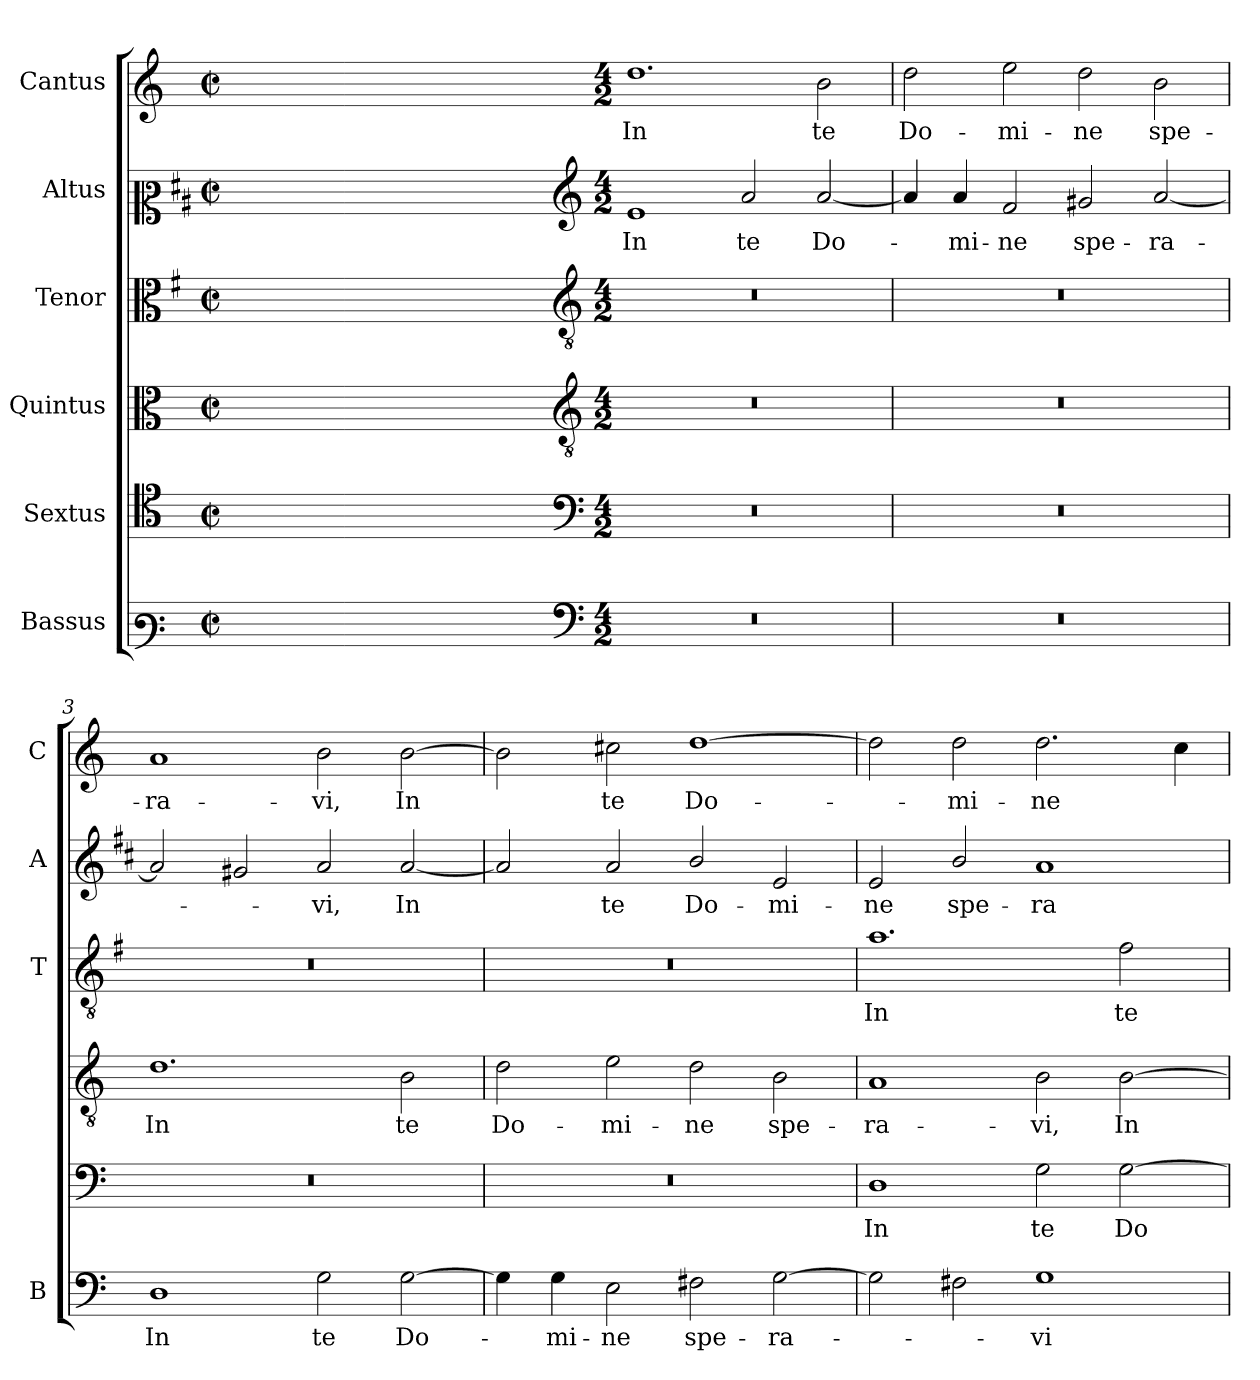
**kern	**text	**kern	**text	**kern	**text	**kern	**text	**kern	**text	**kern	**text
*part6	*part6	*part5	*part5	*part4	*part4	*part3	*part3	*part2	*part2	*part1	*part1
*staff6	*staff6	*staff5	*staff5	*staff4	*staff4	*staff3	*staff3	*staff2	*staff2	*staff1	*staff1
*I"Bassus	*	*I"Sextus	*	*I"Quintus	*	*I"Tenor	*	*I"Altus	*	*I"Cantus	*
*I'B	*	*	*	*	*	*I'T	*	*I'A	*	*I'C	*
*clefF3	*	*clefC4	*	*clefC3	*	*clefC3	*	*clefC2	*	*clefG2	*
*	*	*	*	*	*	*ITrd4c7	*	*ITrd1c2	*	*	*
*k[]	*	*k[]	*	*k[]	*	*k[]	*	*k[]	*	*k[]	*
*C:	*	*C:	*	*C:	*	*C:	*	*C:	*	*C:	*
*M2/2	*	*M2/2	*	*M2/2	*	*M2/2	*	*M2/2	*	*M2/2	*
*met(c|)	*	*met(c|)	*	*met(c|)	*	*met(c|)	*	*met(c|)	*	*met(c|)	*
=	=	=	=	=	=	=	=	=	=	=	=
1ryy	.	1ryy	.	1ryy	.	1ryy	.	1ryy	.	1ryy	.
=1X-	=1X-	=1X-	=1X-	=1X-	=1X-	=1X-	=1X-	=1X-	=1X-	=1X-	=1X-
4ryy	.	4ryy	.	4ryy	.	4ryy	.	4ryy	.	4ryy	.
4ryy	.	4ryy	.	4ryy	.	4ryy	.	4ryy	.	4ryy	.
4ryy	.	4ryy	.	4ryy	.	4ryy	.	4ryy	.	4ryy	.
4ryy	.	4ryy	.	4ryy	.	4ryy	.	4ryy	.	4ryy	.
=1-	=1-	=1-	=1-	=1-	=1-	=1-	=1-	=1-	=1-	=1-	=1-
*clefF4	*	*clefF4	*	*clefGv2	*	*clefGv2	*	*clefG2	*	*	*
*M4/2	*	*M4/2	*	*M4/2	*	*M4/2	*	*M4/2	*	*M4/2	*
!	!	!	!	!	!	!	!	!	!LO:LY:b	!	!LO:LY:b
0r	.	0r	.	0r	.	0r	.	1d	In	1.dd	In
!	!	!	!	!	!	!	!	!	!LO:LY:b	!	!
.	.	.	.	.	.	.	.	2g/	te	.	.
!	!	!	!	!	!	!	!	!	!LO:LY:b	!	!LO:LY:b
.	.	.	.	.	.	.	.	[2g/	Do-	2b\	te
=2	=2	=2	=2	=2	=2	=2	=2	=2	=2	=2	=2
!	!	!	!	!	!	!	!	!	!	!	!LO:LY:b
0r	.	0r	.	0r	.	0r	.	4g/]	.	2dd\	Do-
!	!	!	!	!	!	!	!	!	!LO:LY:b	!	!
.	.	.	.	.	.	.	.	4g/	-mi-	.	.
!	!	!	!	!	!	!	!	!	!LO:LY:b	!	!LO:LY:b
.	.	.	.	.	.	.	.	2e/	-ne	2ee\	-mi-
!	!	!	!	!	!	!	!	!	!LO:LY:b	!	!LO:LY:b
.	.	.	.	.	.	.	.	2f#X/	spe-	2dd\	-ne
!	!	!	!	!	!	!	!	!	!LO:LY:b	!	!LO:LY:b
.	.	.	.	.	.	.	.	[2g/	-ra-	2b\	spe-
=3	=3	=3	=3	=3	=3	=3	=3	=3	=3	=3	=3
!	!LO:LY:b	!	!	!	!LO:LY:b	!	!	!	!	!	!LO:LY:b
1D	In	0r	.	1.d	In	0r	.	2g/]	.	1a	-ra-
.	.	.	.	.	.	.	.	2f#X/	.	.	.
!	!LO:LY:b	!	!	!	!	!	!	!	!LO:LY:b	!	!LO:LY:b
2G\	te	.	.	.	.	.	.	2g/	-vi,	2b\	-vi,
!	!LO:LY:b	!	!	!	!LO:LY:b	!	!	!	!LO:LY:b	!	!LO:LY:b
[2G\	Do-	.	.	2B\	te	.	.	[2g/	In	[2b\	In
=4	=4	=4	=4	=4	=4	=4	=4	=4	=4	=4	=4
!	!	!	!	!	!LO:LY:b	!	!	!	!	!	!
4G\]	.	0r	.	2d\	Do-	0r	.	2g/]	.	2b\]	.
!	!LO:LY:b	!	!	!	!	!	!	!	!	!	!
4G\	-mi-	.	.	.	.	.	.	.	.	.	.
!	!LO:LY:b	!	!	!	!LO:LY:b	!	!	!	!LO:LY:b	!	!LO:LY:b
2E\	-ne	.	.	2e\	-mi-	.	.	2g/	te	2cc#X\	te
!	!LO:LY:b	!	!	!	!LO:LY:b	!	!	!	!LO:LY:b	!	!LO:LY:b
2F#X\	spe-	.	.	2d\	-ne	.	.	2a/	Do-	[1dd	Do-
!	!LO:LY:b	!	!	!	!LO:LY:b	!	!	!	!LO:LY:b	!	!
[2G\	-ra-	.	.	2B\	spe-	.	.	2d/	-mi-	.	.
=5	=5	=5	=5	=5	=5	=5	=5	=5	=5	=5	=5
!	!	!	!LO:LY:b	!	!LO:LY:b	!	!LO:LY:b	!	!LO:LY:b	!	!
2G\]	.	1D	In	1A	-ra-	1.d	In	2d/	-ne	2dd\]	.
!	!	!	!	!	!	!	!	!	!LO:LY:b	!	!LO:LY:b
2F#X\	.	.	.	.	.	.	.	2a/	spe-	2dd\	-mi-
!	!LO:LY:b	!	!LO:LY:b	!	!LO:LY:b	!	!	!	!LO:LY:b	!	!LO:LY:b
1G	-vi	2G\	te	2B\	-vi,	.	.	1g	-ra-	2.dd\	-ne
!	!	!	!LO:LY:b	!	!LO:LY:b	!	!LO:LY:b	!	!	!	!
.	.	[2G\	Do-	[2B\	In	2B\	te	.	.	.	.
.	.	.	.	.	.	.	.	.	.	4cc\	.
=	=	=	=	=	=	=	=	=	=	=	=
*-	*-	*-	*-	*-	*-	*-	*-	*-	*-	*-	*-
